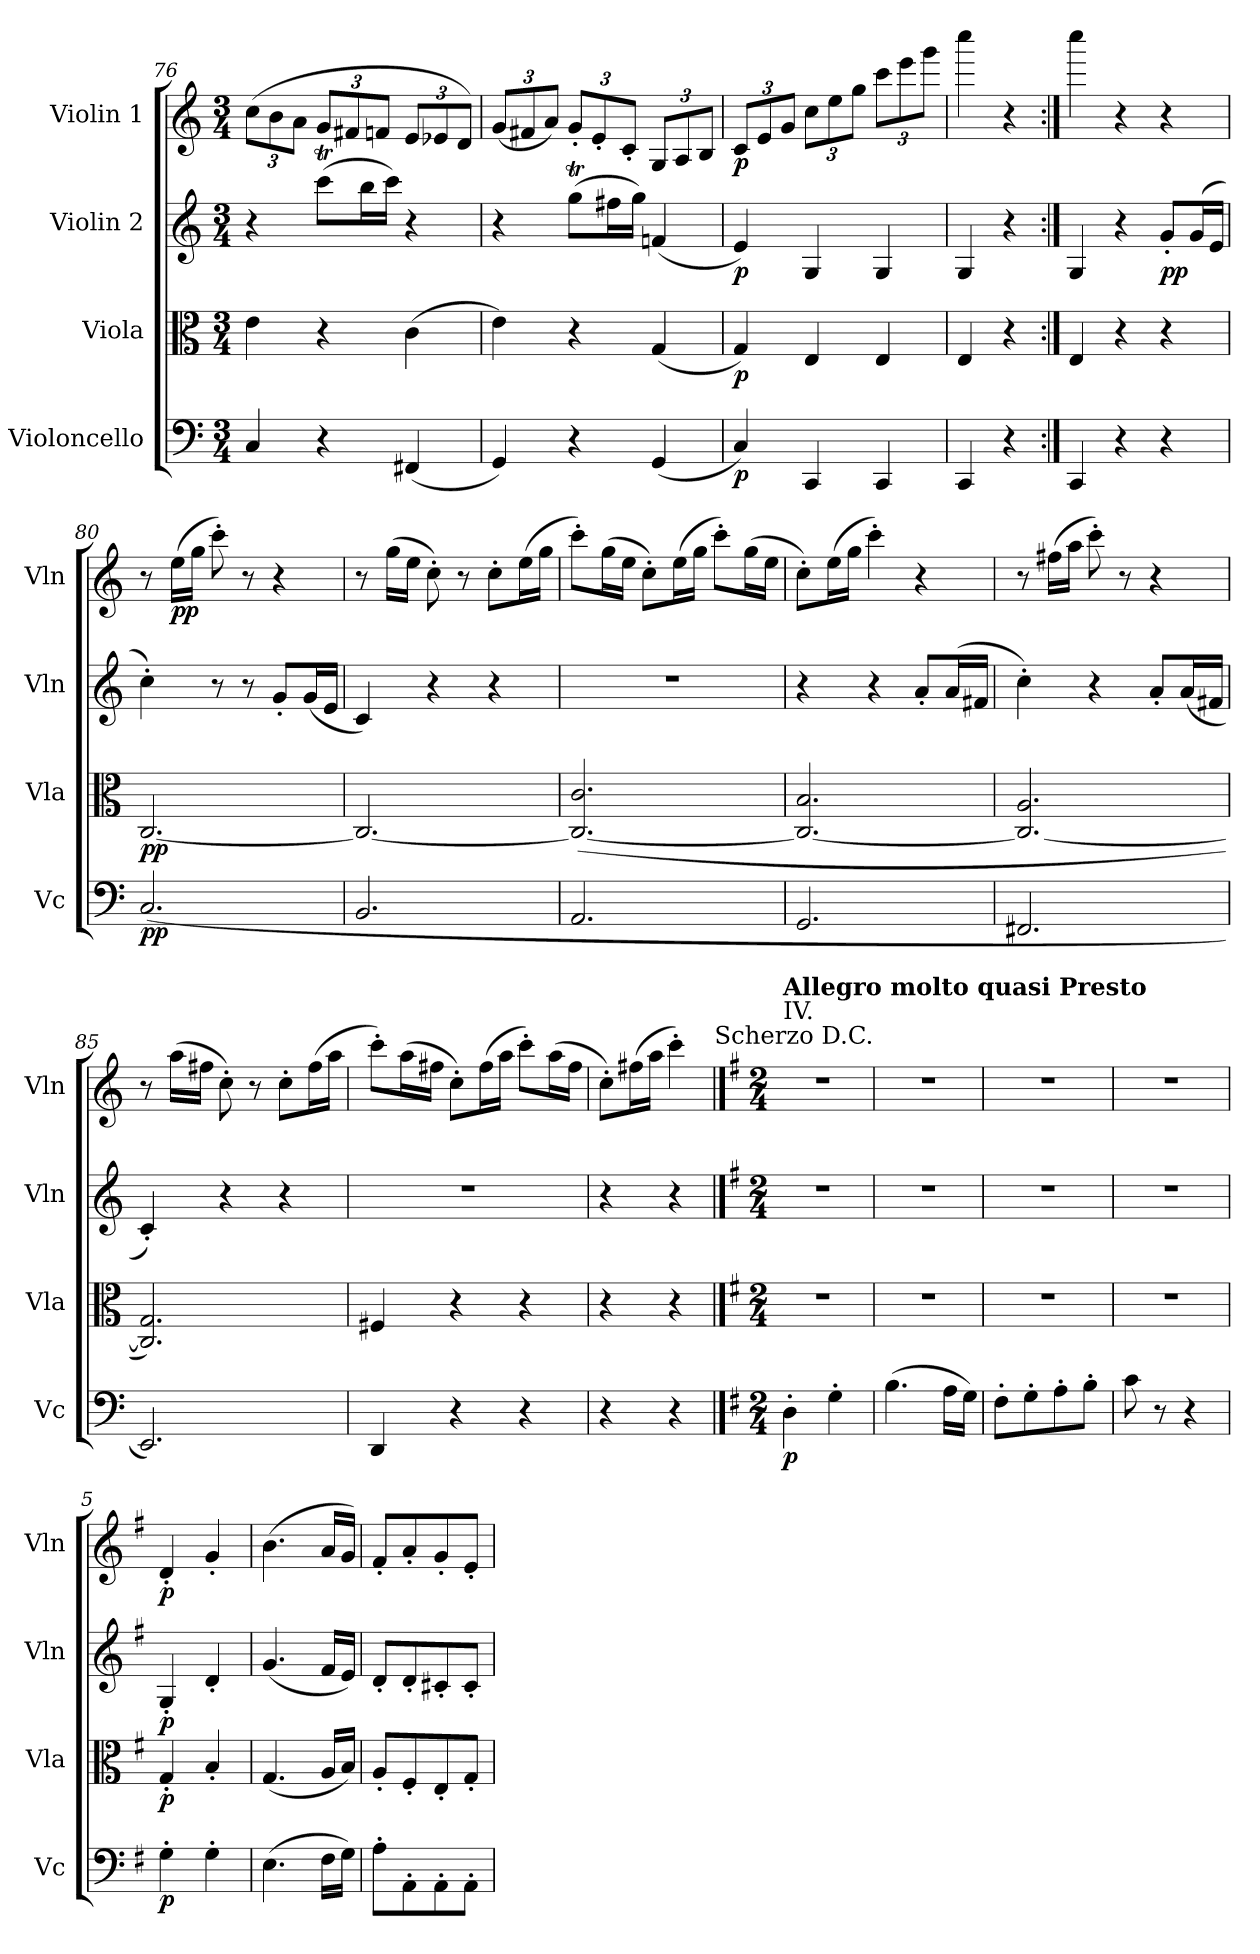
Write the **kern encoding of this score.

**kern	**dynam	**kern	**dynam	**kern	**dynam	**kern	**dynam
*part4	*part4	*part3	*part3	*part2	*part2	*part1	*part1
*staff4	*staff4	*staff3	*staff3	*staff2	*staff2	*staff1	*staff1
*I"Violoncello	*	*I"Viola	*	*I"Violin 2	*	*I"Violin 1	*
*I'Vc	*	*I'Vla	*	*I'Vln	*	*I'Vln	*
*clefF4	*	*clefC3	*	*clefG2	*	*clefG2	*
*k[]	*	*k[]	*	*k[]	*	*k[]	*
*M3/4	*	*M3/4	*	*M3/4	*	*M3/4	*
*	*	*	*	*	*	*Xbrackettup	*
=76	=76	=76	=76	=76	=76	=76	=76
4C/	.	4e\	.	4r	.	(12cc\L	.
.	.	.	.	.	.	12b\	.
.	.	.	.	.	.	12a\J	.
4r	.	4r	.	(8cccT\L	.	12g/L	.
.	.	.	.	.	.	12f#X/	.
.	.	.	.	16bb\L	.	.	.
.	.	.	.	.	.	12fn/J	.
.	.	.	.	16ccc\JJ)	.	.	.
(4FF#X/	.	(4c\	.	4r	.	12e/L	.
.	.	.	.	.	.	12e-X/	.
.	.	.	.	.	.	12d/J)	.
=77	=77	=77	=77	=77	=77	=77	=77
4GG/)	.	4e\)	.	4r	.	(12g/L	.
.	.	.	.	.	.	12f#X/	.
.	.	.	.	.	.	12a/J)	.
4r	.	4r	.	(8ggT\L	.	12g'/L	.
.	.	.	.	.	.	12e'/	.
.	.	.	.	16ff#X\L	.	.	.
.	.	.	.	.	.	12c'/J	.
.	.	.	.	16gg\JJ)	.	.	.
(4GG/	.	(4G/	.	(4fn/	.	12G/L	.
.	.	.	.	.	.	12A/	.
.	.	.	.	.	.	12B/J	.
!!LO:PB:g=z
=78	=78	=78	=78	=78	=78	=78	=78
!	!LO:DY:b	!	!LO:DY:b	!	!LO:DY:b	!	!LO:DY:b
4C/)	p	4G/)	p	4e/)	p	12c/L	p
.	.	.	.	.	.	12e/	.
.	.	.	.	.	.	12g/J	.
4CC/	.	4E/	.	4G/	.	12cc\L	.
.	.	.	.	.	.	12ee\	.
.	.	.	.	.	.	12gg\J	.
4CC/	.	4E/	.	4G/	.	12ccc\L	.
.	.	.	.	.	.	12eee\	.
.	.	.	.	.	.	12ggg\J	.
=78X4	=78X4	=78X4	=78X4	=78X4	=78X4	=78X4	=78X4
4CC/	.	4E/	.	4G/	.	4cccc\	.
4r	.	4r	.	4r	.	4r	.
=79:|!	=79:|!	=79:|!	=79:|!	=79:|!	=79:|!	=79:|!	=79:|!
4CC/	.	4E/	.	4G/	.	4cccc\	.
4r	.	4r	.	4r	.	4r	.
!	!	!	!	!	!LO:DY:b	!	!
4r	.	4r	.	8g'/L	pp	4r	.
.	.	.	.	(>16g/L	.	.	.
.	.	.	.	16e/JJ	.	.	.
=80	=80	=80	=80	=80	=80	=80	=80
!	!LO:DY:b	!	!LO:DY:b	!	!	!	!
(<2.C/	pp	[2.C/	pp	4cc'\)	.	8r	.
!	!	!	!	!	!	!	!LO:DY:b
.	.	.	.	.	.	(16ee\LL	pp
.	.	.	.	.	.	16gg\JJ	.
.	.	.	.	8r	.	8ccc'\)	.
.	.	.	.	8r	.	8r	.
.	.	.	.	8g'/L	.	4r	.
.	.	.	.	(16g/L	.	.	.
.	.	.	.	16e/JJ	.	.	.
!!LO:LB:g=z
=81	=81	=81	=81	=81	=81	=81	=81
2.BB/	.	2.C/_	.	4c/)	.	8r	.
.	.	.	.	.	.	(16gg\LL	.
.	.	.	.	.	.	16ee\JJ	.
.	.	.	.	4r	.	8cc'\)	.
.	.	.	.	.	.	8r	.
.	.	.	.	4r	.	8cc'\L	.
.	.	.	.	.	.	(16ee\L	.
.	.	.	.	.	.	16gg\JJ	.
=82	=82	=82	=82	=82	=82	=82	=82
2.AA/	.	(2.C/_ 2.c/	.	2.r	.	8ccc'\L)	.
.	.	.	.	.	.	(16gg\L	.
.	.	.	.	.	.	16ee\JJ	.
.	.	.	.	.	.	8cc'\L)	.
.	.	.	.	.	.	(16ee\L	.
.	.	.	.	.	.	16gg\JJ	.
.	.	.	.	.	.	8ccc'\L)	.
.	.	.	.	.	.	(16gg\L	.
.	.	.	.	.	.	16ee\JJ	.
=83	=83	=83	=83	=83	=83	=83	=83
2.GG/	.	2.C/_ 2.B/	.	4r	.	8cc'\L)	.
.	.	.	.	.	.	(16ee\L	.
.	.	.	.	.	.	16gg\JJ	.
.	.	.	.	4r	.	4ccc'\)	.
.	.	.	.	8a'/L	.	4r	.
.	.	.	.	(>16a/L	.	.	.
.	.	.	.	16f#X/JJ	.	.	.
=84	=84	=84	=84	=84	=84	=84	=84
2.FF#X/	.	2.C/_ 2.A/	.	4cc'\)	.	8r	.
.	.	.	.	.	.	(16ff#X\LL	.
.	.	.	.	.	.	16aa\JJ	.
.	.	.	.	4r	.	8ccc'\)	.
.	.	.	.	.	.	8r	.
.	.	.	.	8a'/L	.	4r	.
.	.	.	.	(16a/L	.	.	.
.	.	.	.	16f#X/JJ	.	.	.
=85	=85	=85	=85	=85	=85	=85	=85
2.EE/)	.	2.C/] 2.G/)	.	4c'/)	.	8r	.
.	.	.	.	.	.	(16aa\LL	.
.	.	.	.	.	.	16ff#X\JJ	.
.	.	.	.	4r	.	8cc'\)	.
.	.	.	.	.	.	8r	.
.	.	.	.	4r	.	8cc'\L	.
.	.	.	.	.	.	(16ff#\L	.
.	.	.	.	.	.	16aa\JJ	.
!!LO:LB:g=z
=86	=86	=86	=86	=86	=86	=86	=86
4DD/	.	4F#X/	.	2.r	.	8ccc'\L)	.
.	.	.	.	.	.	(16aa\L	.
.	.	.	.	.	.	16ff#X\JJ	.
4r	.	4r	.	.	.	8cc'\L)	.
.	.	.	.	.	.	(16ff#\L	.
.	.	.	.	.	.	16aa\JJ	.
4r	.	4r	.	.	.	8ccc'\L)	.
.	.	.	.	.	.	(16aa\L	.
.	.	.	.	.	.	16ff#\JJ	.
=87	=87	=87	=87	=87	=87	=87	=87
4r	.	4r	.	4r	.	8cc'\L)	.
.	.	.	.	.	.	(16ff#X\L	.
.	.	.	.	.	.	16aa\JJ	.
4r	.	4r	.	4r	.	4ccc'\)	.
!	!	!	!	!	!	!LO:TX:a:t=Scherzo D.C.	!
!!LO:PB:g=z
==1	==1	==1	==1	==1	==1	==1	==1
*k[f#]	*	*k[f#]	*	*k[f#]	*	*k[f#]	*
*M2/4	*	*M2/4	*	*M2/4	*	*M2/4	*
!	!	!	!	!	!	!LO:TX:a:t=IV.	!
!	!	!	!	!	!	!LO:TX:a:B:t=Allegro molto quasi Presto	!
!	!LO:DY:b	!	!	!	!	!	!
4D'\	p	2r	.	2r	.	2r	.
4G'\	.	.	.	.	.	.	.
=2	=2	=2	=2	=2	=2	=2	=2
(4.B\	.	2r	.	2r	.	2r	.
16A\LL	.	.	.	.	.	.	.
16G\JJ)	.	.	.	.	.	.	.
=3	=3	=3	=3	=3	=3	=3	=3
8F#'\L	.	2r	.	2r	.	2r	.
8G'\	.	.	.	.	.	.	.
8A'\	.	.	.	.	.	.	.
8B'\J	.	.	.	.	.	.	.
=4	=4	=4	=4	=4	=4	=4	=4
8c\	.	2r	.	2r	.	2r	.
8r	.	.	.	.	.	.	.
4r	.	.	.	.	.	.	.
=5	=5	=5	=5	=5	=5	=5	=5
!	!LO:DY:b	!	!LO:DY:b	!	!LO:DY:b	!	!LO:DY:b
4G'\	p	4G'/	p	4G'/	p	4d'/	p
4G'\	.	4B'/	.	4d'/	.	4g'/	.
=6	=6	=6	=6	=6	=6	=6	=6
(4.E\	.	(4.G/	.	(4.g/	.	(4.b\	.
16F#\LL	.	16A/LL	.	16f#/LL	.	16a/LL	.
16G\JJ)	.	16B/JJ)	.	16e/JJ)	.	16g/JJ)	.
=7	=7	=7	=7	=7	=7	=7	=7
8A'\L	.	8A'/L	.	8d'/L	.	8f#'/L	.
8AA'\	.	8F#'/	.	8d'/	.	8a'/	.
8AA'\	.	8E'/	.	8c#X'/	.	8g'/	.
8AA'\J	.	8G'/J	.	8c#'/J	.	8e'/J	.
=	=	=	=	=	=	=	=
*-	*-	*-	*-	*-	*-	*-	*-
